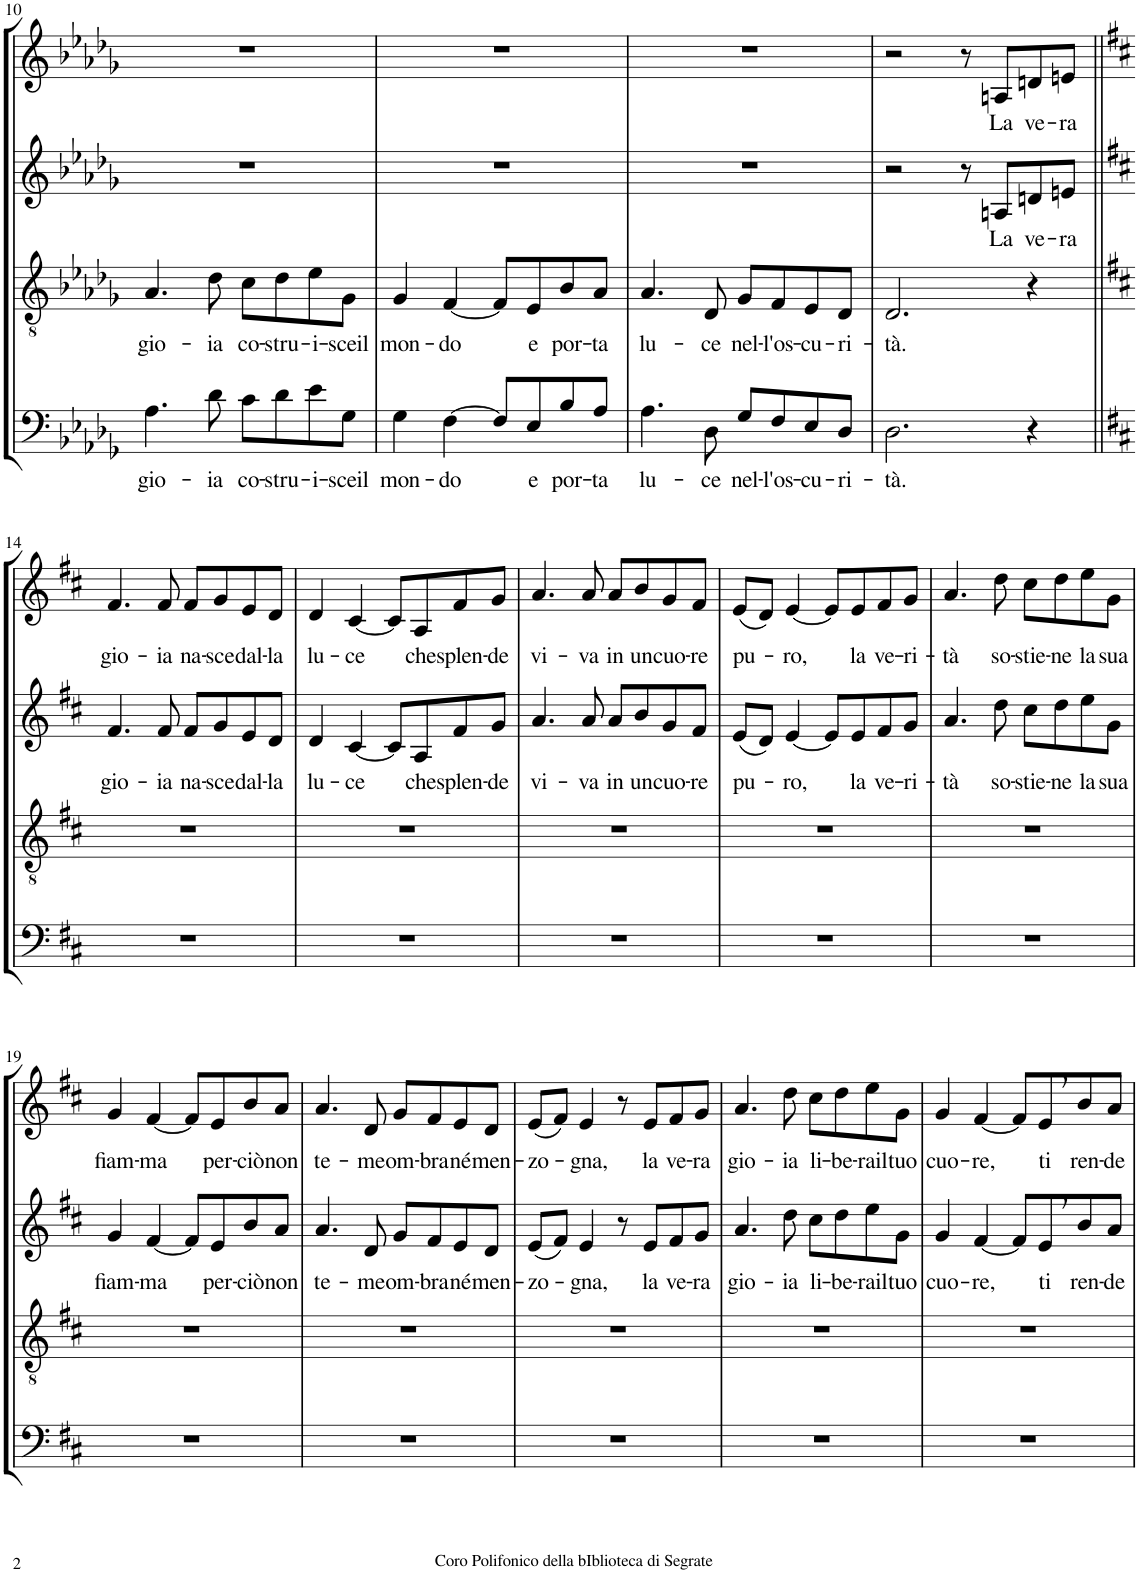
**kern	**text	**kern	**text	**kern	**text	**kern	**text
*part4	*part4	*part3	*part3	*part2	*part2	*part1	*part1
*staff4	*staff4	*staff3	*staff3	*staff2	*staff2	*staff1	*staff1
*I"Bassi	*	*I"Tenori	*	*I"Contralti	*	*I"Soprani	*
!!LO:PB:g=z
*clefF4	*	*clefGv2	*	*clefG2	*	*clefG2	*
*	*	*	*	*	*	*Trd1c2	*
*k[b-e-a-d-g-]	*	*k[b-e-a-d-g-]	*	*k[b-e-a-d-g-]	*	*k[b-e-a-d-g-]	*
*D-:	*	*D-:	*	*D-:	*	*D-:	*
*M4/4	*	*M4/4	*	*M4/4	*	*M4/4	*
*met(c)	*	*met(c)	*	*met(c)	*	*met(c)	*
=10	=10	=10	=10	=10	=10	=10	=10
!	!LO:LY:b	!	!LO:LY:b	!	!	!	!
4.A-\	gio-	4.A-/	gio-	1r	.	1r	.
!	!LO:LY:b	!	!LO:LY:b	!	!	!	!
8d-\	-ia	8d-\	-ia	.	.	.	.
!	!LO:LY:b	!	!LO:LY:b	!	!	!	!
8c\L	co-	8c\L	co-	.	.	.	.
!	!LO:LY:b	!	!LO:LY:b	!	!	!	!
8d-\	-stru-	8d-\	-stru-	.	.	.	.
!	!LO:LY:b	!	!LO:LY:b	!	!	!	!
8e-\	-i-	8e-\	-i-	.	.	.	.
!	!LO:LY:b	!	!LO:LY:b	!	!	!	!
8G-\J	-sceil	8G-\J	-sceil	.	.	.	.
=11	=11	=11	=11	=11	=11	=11	=11
!	!LO:LY:b	!	!LO:LY:b	!	!	!	!
4G-\	mon-	4G-/	mon-	1r	.	1r	.
!	!LO:LY:b	!	!LO:LY:b	!	!	!	!
[4F\	-do	[4F/	-do	.	.	.	.
8F/L]	.	8F/L]	.	.	.	.	.
!	!LO:LY:b	!	!LO:LY:b	!	!	!	!
8E-/	e	8E-/	e	.	.	.	.
!	!LO:LY:b	!	!LO:LY:b	!	!	!	!
8B-/	por-	8B-/	por-	.	.	.	.
!	!LO:LY:b	!	!LO:LY:b	!	!	!	!
8A-/J	-ta	8A-/J	-ta	.	.	.	.
=12	=12	=12	=12	=12	=12	=12	=12
!	!LO:LY:b	!	!LO:LY:b	!	!	!	!
4.A-\	lu-	4.A-/	lu-	1r	.	1r	.
!	!LO:LY:b	!	!LO:LY:b	!	!	!	!
8D-\	-ce	8D-/	-ce	.	.	.	.
!	!LO:LY:b	!	!LO:LY:b	!	!	!	!
8G-/L	nel-	8G-/L	nel-	.	.	.	.
!	!LO:LY:b	!	!LO:LY:b	!	!	!	!
8F/	-l'os-	8F/	-l'os-	.	.	.	.
!	!LO:LY:b	!	!LO:LY:b	!	!	!	!
8E-/	-cu-	8E-/	-cu-	.	.	.	.
!	!LO:LY:b	!	!LO:LY:b	!	!	!	!
8D-/J	-ri-	8D-/J	-ri-	.	.	.	.
=13	=13	=13	=13	=13	=13	=13	=13
!	!LO:LY:b	!	!LO:LY:b	!	!	!	!
2.D-\	-tà.	2.D-/	-tà.	2r	.	2r	.
.	.	.	.	8r	.	8r	.
!	!	!	!	!	!LO:LY:b	!	!LO:LY:b
.	.	.	.	8An/L	La	8An/L	La
!	!	!	!	!	!LO:LY:b	!	!LO:LY:b
4r	.	4r	.	8dn/	ve-	8dn/	ve-
!	!	!	!	!	!LO:LY:b	!	!LO:LY:b
.	.	.	.	8en/J	-ra	8en/J	-ra
!!LO:LB:g=z
=14||	=14||	=14||	=14||	=14||	=14||	=14||	=14||
*k[f#c#]	*	*k[f#c#]	*	*k[f#c#]	*	*k[f#c#]	*
*D:	*	*D:	*	*D:	*	*D:	*
!	!	!	!	!	!LO:LY:b	!	!LO:LY:b
1r	.	1r	.	4.f#/	gio-	4.f#/	gio-
!	!	!	!	!	!LO:LY:b	!	!LO:LY:b
.	.	.	.	8f#/	-ia	8f#/	-ia
!	!	!	!	!	!LO:LY:b	!	!LO:LY:b
.	.	.	.	8f#/L	na-	8f#/L	na-
!	!	!	!	!	!LO:LY:b	!	!LO:LY:b
.	.	.	.	8g/	-sce	8g/	-sce
!	!	!	!	!	!LO:LY:b	!	!LO:LY:b
.	.	.	.	8e/	dal-	8e/	dal-
!	!	!	!	!	!LO:LY:b	!	!LO:LY:b
.	.	.	.	8d/J	-la	8d/J	-la
=15	=15	=15	=15	=15	=15	=15	=15
!	!	!	!	!	!LO:LY:b	!	!LO:LY:b
1r	.	1r	.	4d/	lu-	4d/	lu-
!	!	!	!	!	!LO:LY:b	!	!LO:LY:b
.	.	.	.	[4c#/	-ce	[4c#/	-ce
.	.	.	.	8c#/L]	.	8c#/L]	.
!	!	!	!	!	!LO:LY:b	!	!LO:LY:b
.	.	.	.	8A/	che	8A/	che
!	!	!	!	!	!LO:LY:b	!	!LO:LY:b
.	.	.	.	8f#/	splen-	8f#/	splen-
!	!	!	!	!	!LO:LY:b	!	!LO:LY:b
.	.	.	.	8g/J	-de	8g/J	-de
=16	=16	=16	=16	=16	=16	=16	=16
!	!	!	!	!	!LO:LY:b	!	!LO:LY:b
1r	.	1r	.	4.a/	vi-	4.a/	vi-
!	!	!	!	!	!LO:LY:b	!	!LO:LY:b
.	.	.	.	8a/	-va	8a/	-va
!	!	!	!	!	!LO:LY:b	!	!LO:LY:b
.	.	.	.	8a/L	in	8a/L	in
!	!	!	!	!	!LO:LY:b	!	!LO:LY:b
.	.	.	.	8b/	un	8b/	un
!	!	!	!	!	!LO:LY:b	!	!LO:LY:b
.	.	.	.	8g/	cuo-	8g/	cuo-
!	!	!	!	!	!LO:LY:b	!	!LO:LY:b
.	.	.	.	8f#/J	-re	8f#/J	-re
=17	=17	=17	=17	=17	=17	=17	=17
!	!	!	!	!	!LO:LY:b	!	!LO:LY:b
1r	.	1r	.	(8e/L	pu-	(8e/L	pu-
.	.	.	.	8d/J)	.	8d/J)	.
!	!	!	!	!	!LO:LY:b	!	!LO:LY:b
.	.	.	.	[4e/	-ro,	[4e/	-ro,
.	.	.	.	8e/L]	.	8e/L]	.
!	!	!	!	!	!LO:LY:b	!	!LO:LY:b
.	.	.	.	8e/	la	8e/	la
!	!	!	!	!	!LO:LY:b	!	!LO:LY:b
.	.	.	.	8f#/	ve-	8f#/	ve-
!	!	!	!	!	!LO:LY:b	!	!LO:LY:b
.	.	.	.	8g/J	-ri-	8g/J	-ri-
=18	=18	=18	=18	=18	=18	=18	=18
!	!	!	!	!	!LO:LY:b	!	!LO:LY:b
1r	.	1r	.	4.a/	-tà	4.a/	-tà
!	!	!	!	!	!LO:LY:b	!	!LO:LY:b
.	.	.	.	8dd\	so-	8dd\	so-
!	!	!	!	!	!LO:LY:b	!	!LO:LY:b
.	.	.	.	8cc#\L	-stie-	8cc#\L	-stie-
!	!	!	!	!	!LO:LY:b	!	!LO:LY:b
.	.	.	.	8dd\	-ne	8dd\	-ne
!	!	!	!	!	!LO:LY:b	!	!LO:LY:b
.	.	.	.	8ee\	la	8ee\	la
!	!	!	!	!	!LO:LY:b	!	!LO:LY:b
.	.	.	.	8g\J	sua	8g\J	sua
!!LO:LB:g=z
=19	=19	=19	=19	=19	=19	=19	=19
!	!	!	!	!	!LO:LY:b	!	!LO:LY:b
1r	.	1r	.	4g/	fiam-	4g/	fiam-
!	!	!	!	!	!LO:LY:b	!	!LO:LY:b
.	.	.	.	[4f#/	-ma	[4f#/	-ma
.	.	.	.	8f#/L]	.	8f#/L]	.
!	!	!	!	!	!LO:LY:b	!	!LO:LY:b
.	.	.	.	8e/	per-	8e/	per-
!	!	!	!	!	!LO:LY:b	!	!LO:LY:b
.	.	.	.	8b/	-ciò	8b/	-ciò
!	!	!	!	!	!LO:LY:b	!	!LO:LY:b
.	.	.	.	8a/J	non	8a/J	non
=20	=20	=20	=20	=20	=20	=20	=20
!	!	!	!	!	!LO:LY:b	!	!LO:LY:b
1r	.	1r	.	4.a/	te-	4.a/	te-
!	!	!	!	!	!LO:LY:b	!	!LO:LY:b
.	.	.	.	8d/	-me	8d/	-me
!	!	!	!	!	!LO:LY:b	!	!LO:LY:b
.	.	.	.	8g/L	om-	8g/L	om-
!	!	!	!	!	!LO:LY:b	!	!LO:LY:b
.	.	.	.	8f#/	-bra	8f#/	-bra
!	!	!	!	!	!LO:LY:b	!	!LO:LY:b
.	.	.	.	8e/	né	8e/	né
!	!	!	!	!	!LO:LY:b	!	!LO:LY:b
.	.	.	.	8d/J	men-	8d/J	men-
=21	=21	=21	=21	=21	=21	=21	=21
!	!	!	!	!	!LO:LY:b	!	!LO:LY:b
1r	.	1r	.	(8e/L	-zo-	(8e/L	-zo-
.	.	.	.	8f#/J)	.	8f#/J)	.
!	!	!	!	!	!LO:LY:b	!	!LO:LY:b
.	.	.	.	4e/	-gna,	4e/	-gna,
.	.	.	.	8r	.	8r	.
!	!	!	!	!	!LO:LY:b	!	!LO:LY:b
.	.	.	.	8e/L	la	8e/L	la
!	!	!	!	!	!LO:LY:b	!	!LO:LY:b
.	.	.	.	8f#/	ve-	8f#/	ve-
!	!	!	!	!	!LO:LY:b	!	!LO:LY:b
.	.	.	.	8g/J	-ra	8g/J	-ra
=22	=22	=22	=22	=22	=22	=22	=22
!	!	!	!	!	!LO:LY:b	!	!LO:LY:b
1r	.	1r	.	4.a/	gio-	4.a/	gio-
!	!	!	!	!	!LO:LY:b	!	!LO:LY:b
.	.	.	.	8dd\	-ia	8dd\	-ia
!	!	!	!	!	!LO:LY:b	!	!LO:LY:b
.	.	.	.	8cc#\L	li-	8cc#\L	li-
!	!	!	!	!	!LO:LY:b	!	!LO:LY:b
.	.	.	.	8dd\	-be-	8dd\	-be-
!	!	!	!	!	!LO:LY:b	!	!LO:LY:b
.	.	.	.	8ee\	-rail	8ee\	-rail
!	!	!	!	!	!LO:LY:b	!	!LO:LY:b
.	.	.	.	8g\J	tuo	8g\J	tuo
=23	=23	=23	=23	=23	=23	=23	=23
!	!	!	!	!	!LO:LY:b	!	!LO:LY:b
1r	.	1r	.	4g/	cuo-	4g/	cuo-
!	!	!	!	!	!LO:LY:b	!	!LO:LY:b
.	.	.	.	[4f#/	-re,	[4f#/	-re,
.	.	.	.	8f#/L]	.	8f#/L]	.
!	!	!	!	!	!LO:LY:b	!	!LO:LY:b
.	.	.	.	8e,/	ti	8e,/	ti
!	!	!	!	!	!LO:LY:b	!	!LO:LY:b
.	.	.	.	8b/	ren-	8b/	ren-
!	!	!	!	!	!LO:LY:b	!	!LO:LY:b
.	.	.	.	8a/J	-de	8a/J	-de
=	=	=	=	=	=	=	=
*-	*-	*-	*-	*-	*-	*-	*-
